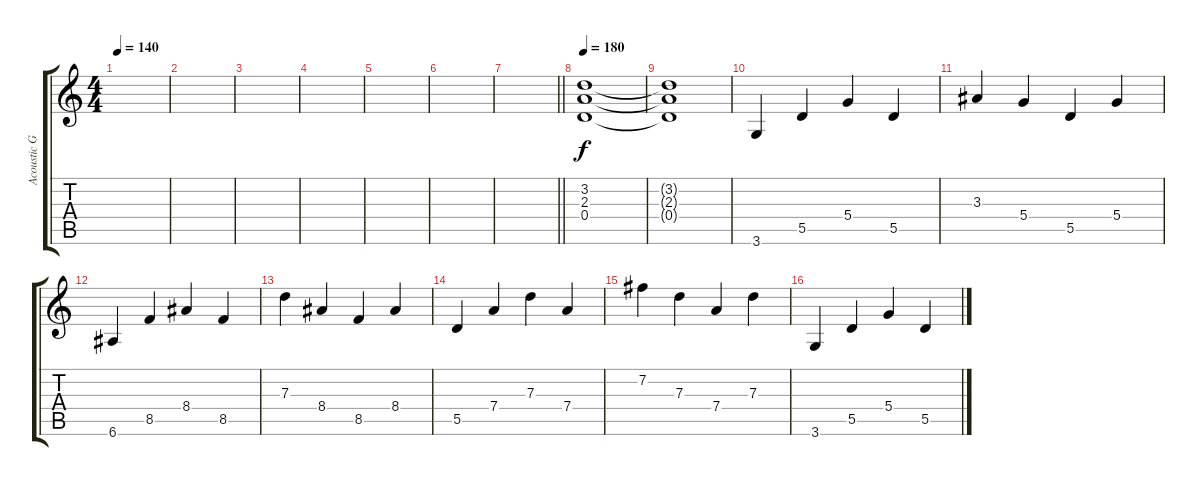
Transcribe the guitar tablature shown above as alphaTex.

\track ("Acoustic Guitar" "Acoustic G") {instrument acousticguitarsteel}
\staff {score tabs}
\tuning (E4 B3 G3 D3 A2 E2) {hide}
\ts (4 4)
\tempo 140
\clef g2
\ks c
|
|
|
|
|
|
\barLineRight lightlight
|
\tempo 180
(3.2 2.3 0.4).1 |
(3.2{t} 2.3{t} 0.4{t}).1 |
3.6.4 5.5.4 5.4.4 5.5.4 |
3.3.4 5.4.4 5.5.4 5.4.4 |
6.6.4 8.5.4 8.4.4 8.5.4 |
7.3.4 8.4.4 8.5.4 8.4.4 |
5.5.4 7.4.4 7.3.4 7.4.4 |
7.2.4 7.3.4 7.4.4 7.3.4 |
3.6.4 5.5.4 5.4.4 5.5.4
